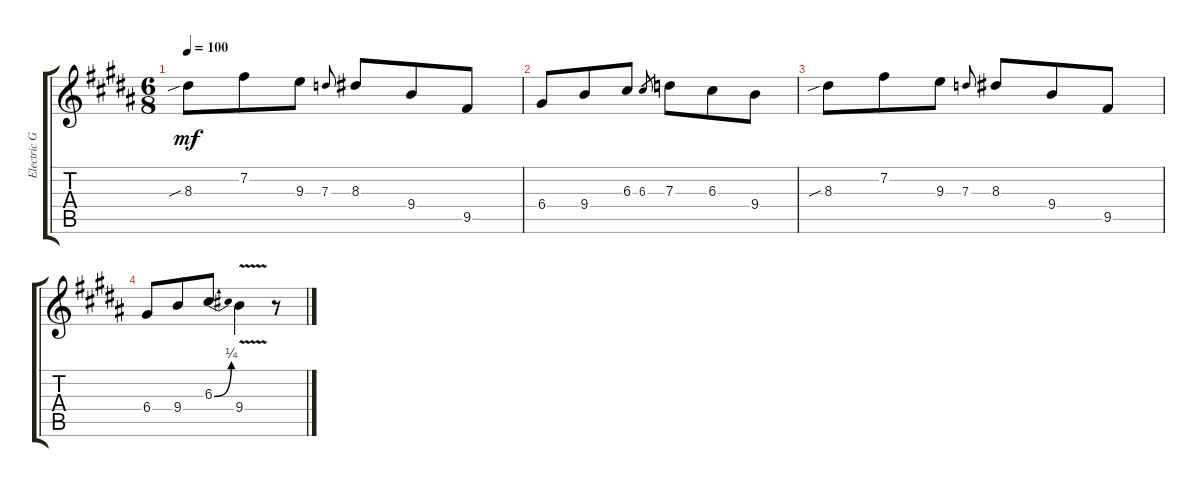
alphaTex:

\track ("Electric Guitar" "Electric G") {instrument electricguitarclean}
\staff {score tabs}
\tuning (E4 B3 G3 D3 A2 E2) {hide}
\ts (6 8)
\tempo 100
\clef g2
\ks b
8.3{sib}.8{dy mf instrument electricguitarclean} 7.2.8 9.3.8 7.3.8{gr onbeat} 8.3.8 9.4.8 9.5.8 |
6.4.8 9.4.8 6.3.8 6.3.8{gr} 7.3.8 6.3.8 9.4.8 |
8.3{sib}.8 7.2.8 9.3.8 7.3.8{gr onbeat} 8.3.8 9.4.8 9.5.8 |
6.4.8 9.4.8 6.3{be (bend 0 0 60 1)}.8 9.4{v}.4 r.8
